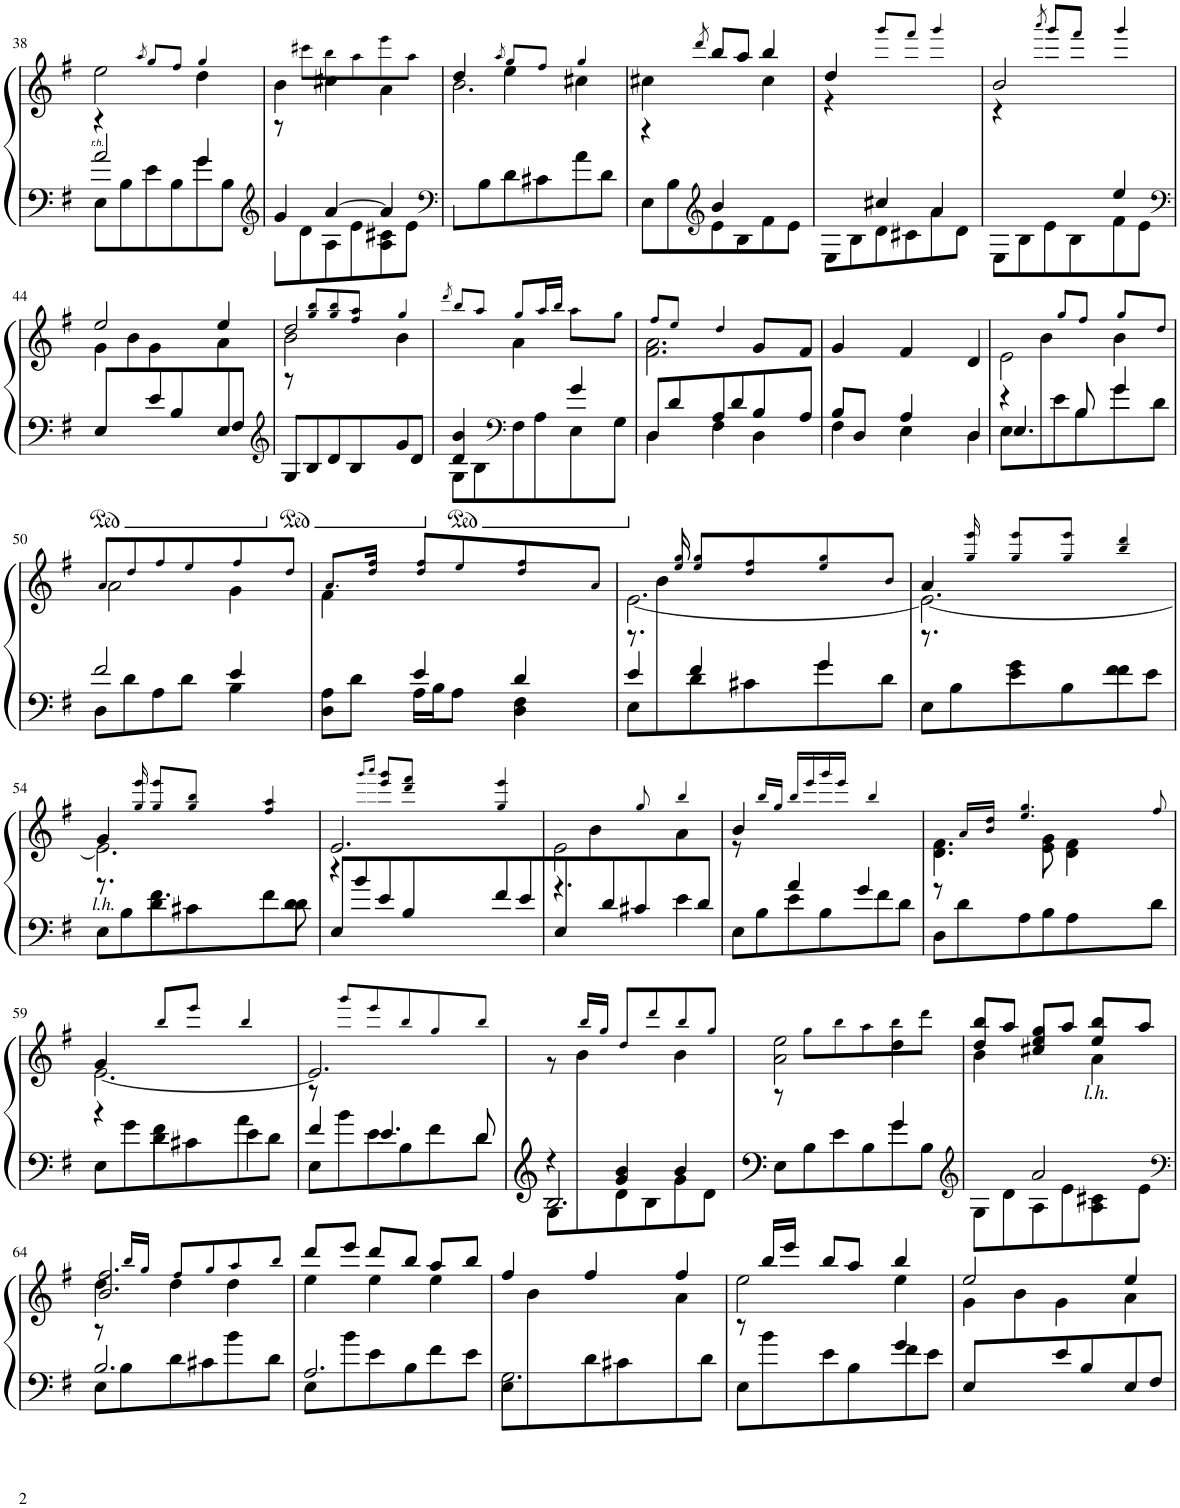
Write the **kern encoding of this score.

**kern	**kern
*part1	*part1
*staff2	*staff1
*I"Piano	*
*I'Pno.	*
!!LO:PB:g=z
*clefF4	*clefG2
*k[f#]	*k[f#]
*M3/4	*M3/4
=38	=38
*^	*^
!LO:TX:a:i:t=r.h.	!	!	!
8E\L	2a/	2ee\	4r
8B\	.	.	.
.	.	.	8qaa/
8e\	.	.	8gg!/L
8B\	.	.	8ff#!/J
8g\	4g/	4dd\	4gg!/
8B\J	.	.	.
=39	=39	=39	=39
*clefG2	*	*	*
8G\L	4g/	4b\	8r
8d\	.	.	8ccc#X!\L
8A\	[4a/	4cc#X\	8bb!\
8e\	.	.	8aa!\
8A\ 8c#X\	4a/]	4a\	8eee!\
8e\J	.	.	8aa!\J
*v	*v	*	*
*	*v	*v
=40	=40
*clefF4	*
*	*^
*	*	*^
8E\L	2.b\	4dd/	4ryy
8B\	.	.	.
.	.	.	8qaa/
8d\	.	4ee\	8gg!/L
8c#X\	.	.	8ff#!/J
8a\	.	4cc#X\	4gg!/
8d\J	.	.	.
*	*	*v	*v
=41	=41	=41
*^	*	*
4ryy	8E\L	4cc#X\	4r
.	8B\	.	.
*clefG2	*	*	*
.	.	.	8qddd/
4b/	8e\	4ryy	8bb/L
.	8B\	.	8aa/J
4ryy	8f#\	4cc#\	4bb/
.	8e\J	.	.
=42	=42	=42	=42
*	*^	*	*
4ryy	2.ryy	8E\L	4dd/	4r
.	.	8B\	.	.
4cc#X/	.	8d\	2ryy	8ggg!/L
.	.	8c#X\	.	8fff#!/J
4a/	.	8a\	.	4ggg!/
.	.	8d\J	.	.
*	*v	*v	*	*
=43	=43	=43	=43
2ryy	8E\L	2b/	4r
.	8B\	.	.
.	.	.	8qaaa/
.	8e\	.	8ggg!/L
.	8B\	.	8fff#!/J
4ee/	8f#\	4ryy	4ggg!/
.	8e\J	.	.
*v	*v	*	*
*	*v	*v
!!LO:LB:g=z
=44	=44
*clefF4	*
*	*^
*	*	*^
8E/L	2ee/	4g\	8ryy
8ryy	.	.	8b\
8e/	.	4g\	2ryy
8B/	.	.	.
8E/	4ee/	4a\	.
8F#/J	.	.	.
=45	=45	=45	=45
*clefG2	*	*	*
8G/L	2dd/	2b\	8r
8B/	.	.	8gg!/ 8bb!/L
8d/	.	.	8gg!/ 8bb!/
8B/	.	.	8ff#!/ 8aa!/J
8g/	4b\	4ryy	4gg!/
8d/J	.	.	.
*	*	*v	*v
=46	=46	=46
.	.	8qddd/
*^	*	*
4d/ 4b/	8G\L	4ryy	8bb!/L
.	8B\	.	8aa!/J
*clefF4	*	*	*
4ryy	8F#\	4a\	8gg!/L
.	8A\	.	16aa!/L
.	.	.	16bb!/JJ
4g/	8E\	4ryy	8aa!\L
.	8G\J	.	8gg!\J
=47	=47	=47	=47
8D/L	4D\	2.f#\ 2.a\	8ff#!/L
8d/	.	.	8ee!/J
8A/	4F#\	.	4dd!/
8d/	.	.	.
8B/	4D\	.	8g/L
8A/J	.	.	8f#/J
*	*	*v	*v
=48	=48	=48
8B/L	4F#\	4g/
8D/J	.	.
4A/	4E\	4f#/
4D/	4D\	4d/
=49	=49	=49
*	*	*^
*	*	*	*^
8E\L	4.E/	2e\	4r	8ryy
8ryy	.	.	.	8b\
8e\	.	.	8gg!/L	2ryy
8B\	8B/	.	8ff#!/J	.
8g\	4g/	4b\	8gg!/L	.
8d\J	.	.	8dd!/J	.
*	*	*	*v	*v
!!LO:LB:g=z
=50	=50	=50	=50
8D\L	2f#/	8a!/L	2a\
8d\	.	8dd!/	.
8A\	.	8ff#!/	.
8d\J	.	8ee!/	.
4B\	4e/	8ff#!/	4g\
.	.	8dd!/J	.
=51	=51	=51	=51
*	*^	*	*
4ryy	2.ryy	8D\ 8A\L	4f#\	8.a!/L
.	.	8d\J	.	.
.	.	.	.	16dd!/ 16ff#!/Jk
4e/	.	16A\LL	2ryy	8dd!/ 8ff#!/L
.	.	16B\J	.	.
.	.	8A\J	.	8ee!/
4d/	.	4D\ 4F#\	.	8dd!/ 8ff#!/
.	.	.	.	8a!/J
*	*v	*v	*	*
=52	=52	=52	=52
*	*	*	*^
8E\L	4e/	[2.e\	8.r	8ryy
8ryy	.	.	.	8b\
.	.	.	16ee!/ 16gg!/	.
8d\	4f#/	.	8ee!/ 8gg!/L	2ryy
8c#X\	.	.	8dd!/ 8ff#!/	.
8g\	4g/	.	8ee!/ 8gg!/	.
8d\J	.	.	8b!/J	.
=53	=53	=53	=53	=53
4ryy	8E\L	2.e\_	4a/	8.r
.	8B\	.	.	.
.	.	.	.	16gg!/ 16eee!/
4g\	8e\	.	2ryy	8gg!/ 8eee!/L
.	8B\	.	.	8gg!/ 8eee!/J
4f#\	8f#\	.	.	4bb!/ 4ddd!/
.	8e\J	.	.	.
!!LO:LB:g=z	!!	!!
=54	=54	=54	=54	=54
!	!	!LO:TX:b:i:t=l.h.	!	!
4ryy	8E\L	2.e\]	4g/	8.r
.	8B\	.	.	.
.	.	.	.	16gg!/ 16eee!/
4.f#\	8d\	.	2ryy	8gg!/ 8eee!/L
.	8c#X\	.	.	8gg!/ 8bb!/J
.	8f#\	.	.	4ff#!/ 4aa!/
8d\	8d\J	.	.	.
*v	*v	*	*	*
*	*	*v	*v
=55	=55	=55
8E/L	2.e/	4r
8b/	.	.
.	.	16qggg/LL
.	.	16qaaa/JJ
8e/	.	8eee!/ 8ggg!/L
8B/	.	8ddd!/ 8fff#!/J
8f#/	.	4gg!/ 4eee!/
8e/	.	.
=56	=56	=56
*^	*	*^
2ryy	8E/	2e\	4.r	8ryy
.	8ryy	.	.	8b\
.	8d/	.	.	4ryy
.	8c#X/	.	8gg!/	.
4e\	8ryy	4ryy	4bb!/	8a\
.	8d/J	.	.	8ryy
*	*	*	*v	*v
=57	=57	=57	=57
4ryy	8E\L	4b/	8r
.	8B\	.	16bb!/LL
.	.	.	16gg!/JJ
4a/	8e\	2ryy	16bb!/LL
.	.	.	16eee!/
.	8B\	.	16ggg!/
.	.	.	16eee!/JJ
4g/	8f#\	.	4bb!/
.	8d\J	.	.
*v	*v	*	*
=58	=58	=58
8D\L	4.d\ 4.f#\	8r
8d\	.	16a!/LL
.	.	16b!/ 16dd!/JJ
8A\	.	4.ee!/ 4.gg!/
8B\	8e\ 8g\	.
8A\	4d\ 4f#\	.
8d\J	.	8ff#!/
!!LO:LB:g=z
=59	=59	=59
*^	*	*^
4ryy	8E\L	[2.e\	4g/	4r
.	8g\	.	.	.
4f#\	8d\	.	2ryy	8bb!/L
.	8c#X\	.	.	8eee!/J
4e\	8a\	.	.	4bb!/
.	8d\J	.	.	.
*	*	*	*v	*v
=60	=60	=60	=60
4f#/	8E\L	2.e/]	8r
.	8b\	.	8ggg!/L
4.e/	8e\	.	8eee!/
.	8B\	.	8bb!/
.	8f#\	.	8gg!/
8d/	8d\J	.	8bb!/J
=61	=61	=61	=61
*	*^	*	*^
2.B/	8G\L	4r	4ryy	8r	8ryy
.	8ryy	.	.	16bb!/LL	8b\
.	.	.	.	16gg!/JJ	.
.	8d\	4g/ 4b/	4ryy	8dd!/L	2ryy
.	8B\	.	.	8ddd!/	.
.	8g\	4b/	4b\	8bb!/	.
.	8d\J	.	.	8gg!/J	.
*	*v	*v	*	*	*
*	*	*	*v	*v
=62	=62	=62	=62
8E\L	2ryy	2a\ 2ee\	8r
8B\	.	.	8gg!\L
8e\	.	.	8bb!\
8B\	.	.	8aa!\
8g\	4g/	4dd\	8bb!\
8B\J	.	.	8ddd!\J
=63	=63	=63	=63
*clefG2	*	*	*
8G\L	4ryy	4b\	8dd/ 8bb/L
8d\	.	.	8aa/J
8A\	2a/	4cc#X/	8ee/ 8gg/L
8e\	.	.	8aa/J
!	!	!LO:TX:b:i:t=l.h.	!
8A\ 8c#X\	.	4a\	8ee/ 8bb/L
8e\J	.	.	8aa/J
*	*	*v	*v
!!LO:LB:g=z
=64	=64	=64
*clefF4	*	*
*	*	*^
*	*	*	*^
8E\L	2.B/	2.b/ 2.ff#/	4dd\	8r
8B\	.	.	.	16bb!/LL
.	.	.	.	16gg!/JJ
8d\	.	.	4dd\	8ff#!/L
8c#X\	.	.	.	8gg!/
8b\	.	.	4dd\	8aa!/
8d\J	.	.	.	8bb!/J
*	*	*	*v	*v
=65	=65	=65	=65
2.A/	8E\L	4ee\	8ddd/L
.	8b\	.	8eee/J
.	8e\	4ee\	8ddd/L
.	8B\	.	8bb/J
.	8f#\	4ee\	8aa/L
.	8e\J	.	8bb/J
=66	=66	=66	=66
2.G\	8E\L	4ff#/	8ryy
.	8ryy	.	8b\
.	8d\	4ff#/	4ryy
.	8c#X\	.	.
.	8ryy	4ff#/	8a\
.	8d\J	.	8ryy
=67	=67	=67	=67
8E\L	4ryy	2ee\	8r
8b\	.	.	16bb/LL
.	.	.	16eee/JJ
8e\	4ryy	.	8bb/L
8B\	.	.	8aa/J
8f#\	4g/	4ee\	4bb/
8e\J	.	.	.
*v	*v	*	*
=68	=68	=68
*	*	*^
8E/L	2ee/	4g\	8ryy
8ryy	.	.	8b\
8e/	.	4g\	2ryy
8B/	.	.	.
8E/	4ee/	4a\	.
8F#/J	.	.	.
*	*v	*v	*v
=	=
*-	*-
